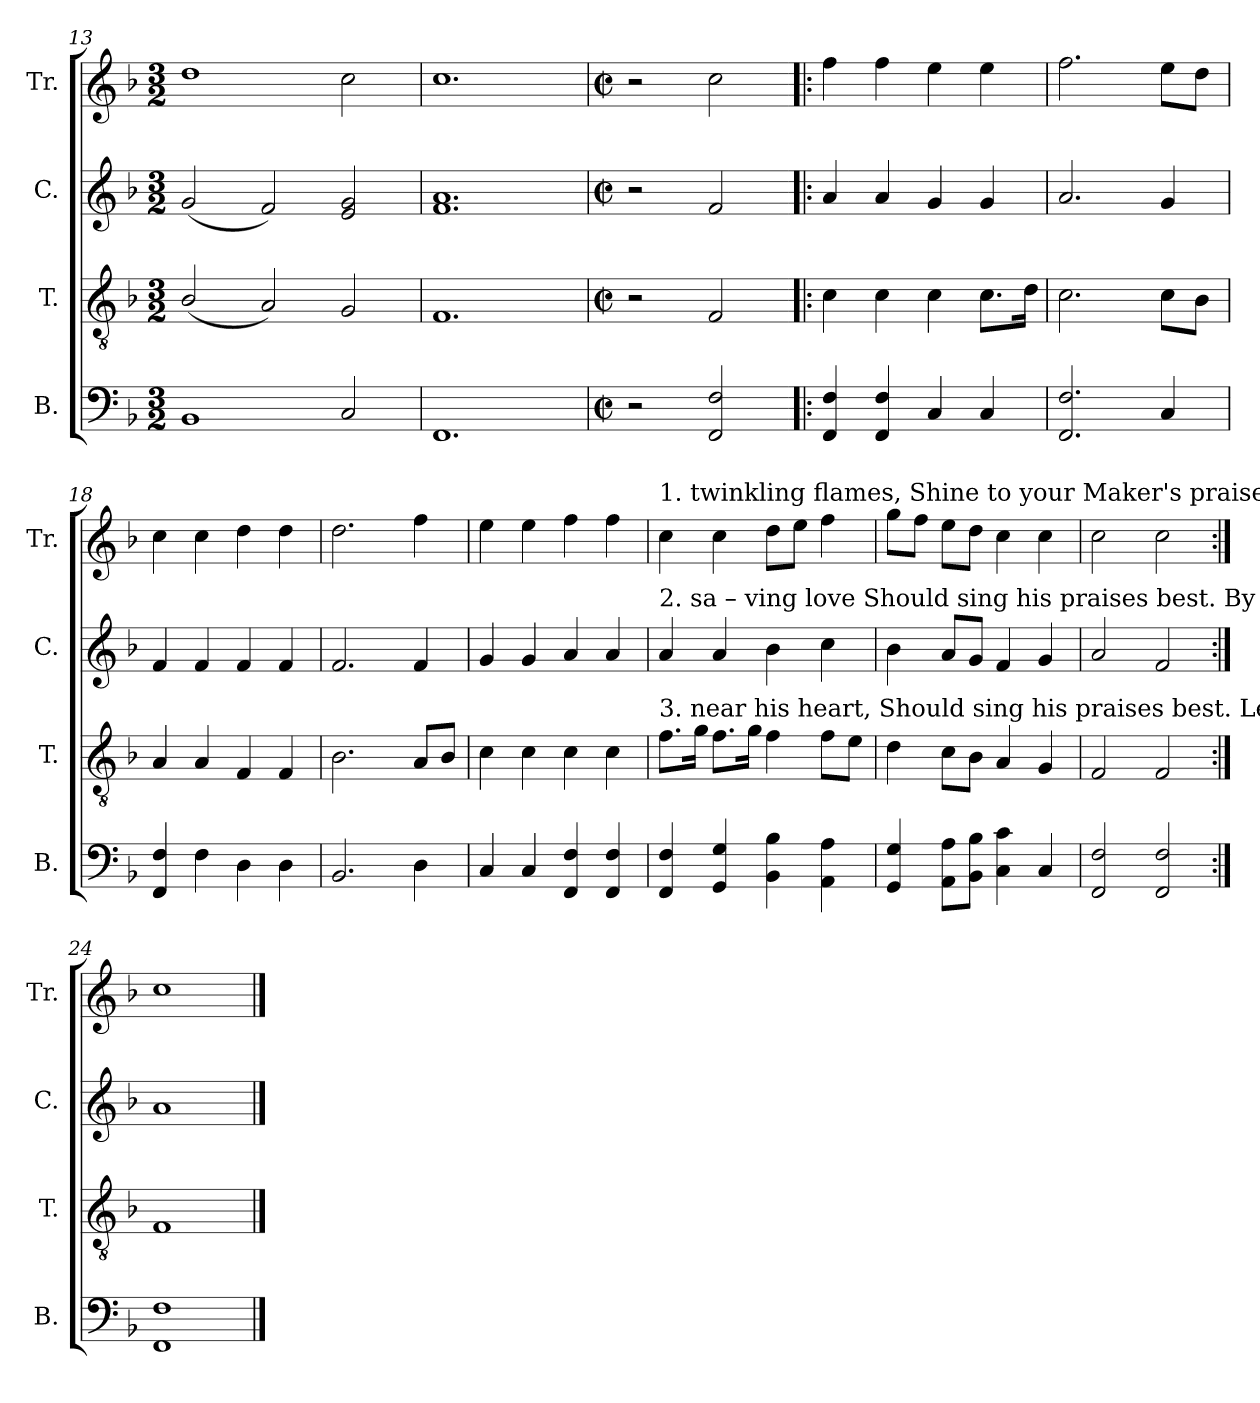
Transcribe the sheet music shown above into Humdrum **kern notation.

**kern	**kern	**kern	**kern
*part4	*part3	*part2	*part1
*staff4	*staff3	*staff2	*staff1
*I"B.	*I"T.	*I"C.	*I"Tr.
*I'B.	*I'T.	*I'C.	*I'Tr.
*clefF4	*clefGv2	*clefG2	*clefG2
*k[b-]	*k[b-]	*k[b-]	*k[b-]
*M3/2	*M3/2	*M3/2	*M3/2
=13	=13	=13	=13
1BB-	(2B-/	(2g/	1dd
.	2A/)	2f/)	.
2C/	2G/	2e/ 2g/	2cc\
=14	=14	=14	=14
1.FF	1.F	1.f 1.a	1.cc
=15	=15	=15	=15
*M2/2	*M2/2	*M2/2	*M2/2
*met(c|)	*met(c|)	*met(c|)	*met(c|)
2r	2r	2r	2r
2FF/ 2F/	2F/	2f/	2cc\
=16!|:	=16!|:	=16!|:	=16!|:
4FF/ 4F/	4c\	4a/	4ff\
4FF/ 4F/	4c\	4a/	4ff\
4C/	4c\	4g/	4ee\
4C/	8.c\L	4g/	4ee\
.	16d\Jk	.	.
=17	=17	=17	=17
2.FF/ 2.F/	2.c\	2.a/	2.ff\
4C/	8c\L	4g/	8ee\L
.	8B-\J	.	8dd\J
=18	=18	=18	=18
4FF/ 4F/	4A/	4f/	4cc\
4F\	4A/	4f/	4cc\
4D\	4F/	4f/	4dd\
4D\	4F/	4f/	4dd\
=19	=19	=19	=19
2.BB-/	2.B-\	2.f/	2.dd\
4D\	8A/L	4f/	4ff\
.	8B-/J	.	.
=20	=20	=20	=20
4C/	4c\	4g/	4ee\
4C/	4c\	4g/	4ee\
4FF/ 4F/	4c\	4a/	4ff\
4FF/ 4F/	4c\	4a/	4ff\
=21	=21	=21	=21
!	!	!	!LO:TX:a:t=1.  twinkling  flames,  Shine    to  your  Maker's praise.  Thou
!	!	!LO:TX:a:t=2.  sa  –  ving   love   Should  sing   his    praises   best.  By	!
!	!LO:TX:a:t=3.  near   his   heart,   Should  sing  his  praises    best.  Let	!	!
4FF/ 4F/	8.f\L	4a/	4cc\
.	16g\Jk	.	.
4GG/ 4G/	8.f\L	4a/	4cc\
.	16g\Jk	.	.
4BB-\ 4B-\	4f\	4b-\	8dd\L
.	.	.	8ee\J
4AA\ 4A\	8f\L	4cc\	4ff\
.	8e\J	.	.
=22	=22	=22	=22
4GG/ 4G/	4d\	4b-\	8gg\L
.	.	.	8ff\J
8AA\ 8A\L	8c\L	8a/L	8ee\L
8BB-\ 8B-\J	8B-\J	8g/J	8dd\J
4C\ 4c\	4A/	4f/	4cc\
4C/	4G/	4g/	4cc\
=23	=23	=23	=23
2FF/ 2F/	2F/	2a/	2cc\
2FF/ 2F/	2F/	2f/	2cc\
=24:|!	=24:|!	=24:|!	=24:|!
1FF 1F	1F	1a	1cc
==	==	==	==
*-	*-	*-	*-
